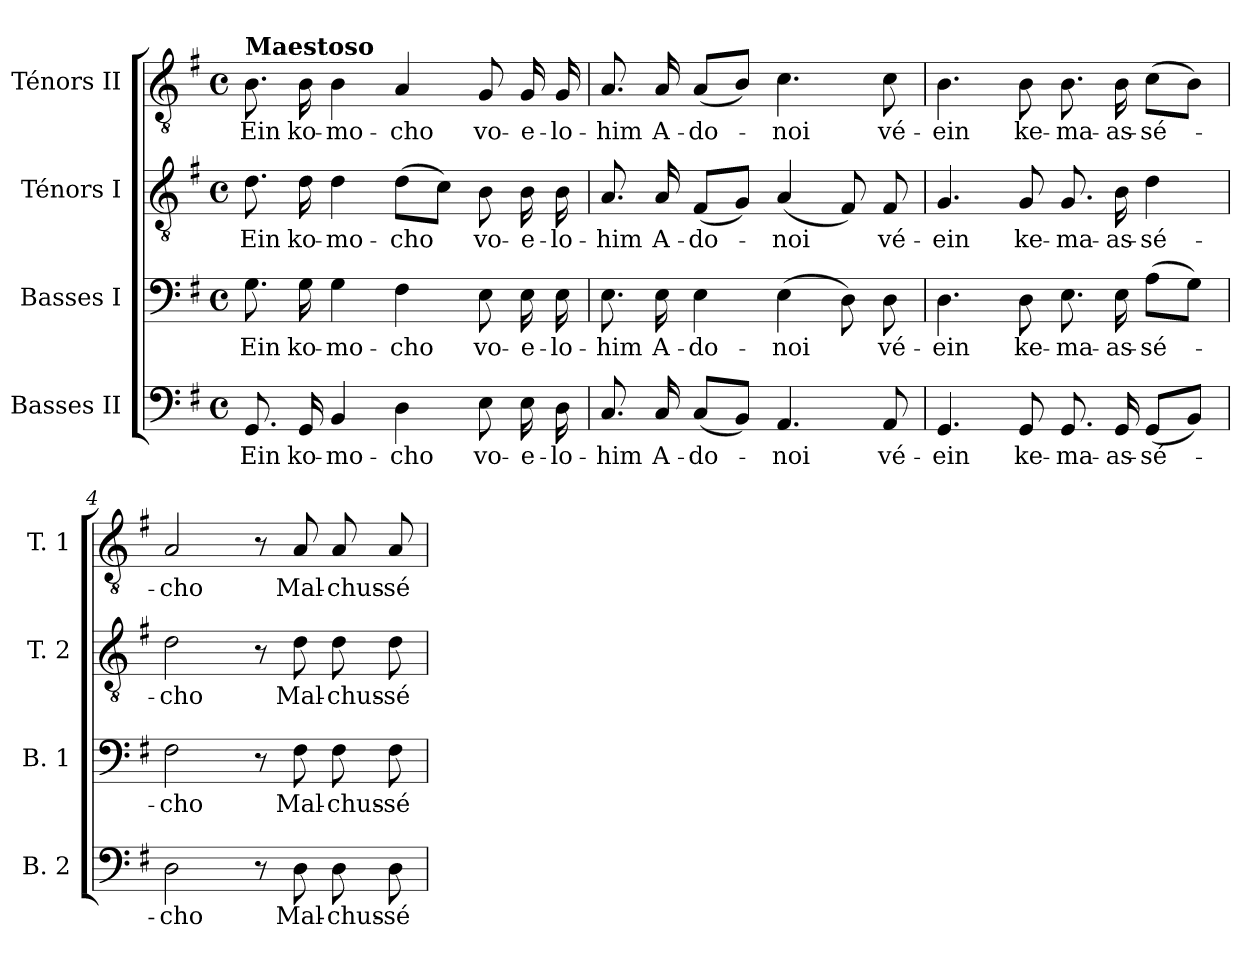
**kern	**text	**kern	**text	**kern	**text	**kern	**text
*part4	*part4	*part3	*part3	*part2	*part2	*part1	*part1
*staff4	*staff4	*staff3	*staff3	*staff2	*staff2	*staff1	*staff1
*I"Basses II	*	*I"Basses I	*	*I"Ténors I	*	*I"Ténors II	*
*I'B. 2	*	*I'B. 1	*	*I'T. 2	*	*I'T. 1	*
!!LO:PB:g=z
*clefF4	*	*clefF4	*	*clefGv2	*	*clefGv2	*
*	*	*	*	*ITrd7c12	*	*ITrd7c12	*
*k[f#]	*	*k[f#]	*	*k[f#]	*	*k[f#]	*
*G:	*	*G:	*	*G:	*	*G:	*
*M4/4	*	*M4/4	*	*M4/4	*	*M4/4	*
*met(c)	*	*met(c)	*	*met(c)	*	*met(c)	*
*MM70	*	*MM70	*	*MM70	*	*MM70	*
=1	=1	=1	=1	=1	=1	=1	=1
!	!LO:LY:b:color=#000000	!	!	!	!	!	!
!	!	!	!LO:LY:b:color=#000000	!	!	!	!
!	!	!	!	!	!LO:LY:b:color=#000000	!	!
!	!	!	!	!	!	!LO:TX:a:B:t=Maestoso	!
!	!	!	!	!	!	!	!LO:LY:b:color=#000000
8.GGi/	Ein	8.Gi\	Ein	8.Di\	Ein	8.BBi\	Ein
!	!LO:LY:b:color=#000000	!	!	!	!	!	!
!	!	!	!LO:LY:b:color=#000000	!	!	!	!
!	!	!	!	!	!LO:LY:b:color=#000000	!	!
!	!	!	!	!	!	!	!LO:LY:b:color=#000000
16GGi/	ko-	16Gi\	ko-	16Di\	ko-	16BBi\	ko-
!	!LO:LY:b:color=#000000	!	!	!	!	!	!
!	!	!	!LO:LY:b:color=#000000	!	!	!	!
!	!	!	!	!	!LO:LY:b:color=#000000	!	!
!	!	!	!	!	!	!	!LO:LY:b:color=#000000
4BBi/	-mo-	4Gi\	-mo-	4Di\	-mo-	4BBi\	-mo-
!	!LO:LY:b:color=#000000	!	!	!	!	!	!
!	!	!	!LO:LY:b:color=#000000	!	!	!	!
!	!	!	!	!	!LO:LY:b:color=#000000	!	!
!	!	!	!	!	!	!	!LO:LY:b:color=#000000
4Di\	-cho	4F#i\	-cho	(8Di\L	-cho	4AAi/	-cho
.	.	.	.	8Ci\J)	.	.	.
!	!LO:LY:b:color=#000000	!	!	!	!	!	!
!	!	!	!LO:LY:b:color=#000000	!	!	!	!
!	!	!	!	!	!LO:LY:b:color=#000000	!	!
!	!	!	!	!	!	!	!LO:LY:b:color=#000000
8Ei\	vo-	8Ei\	vo-	8BBi\	vo-	8GGi/	vo-
!	!LO:LY:b:color=#000000	!	!	!	!	!	!
!	!	!	!LO:LY:b:color=#000000	!	!	!	!
!	!	!	!	!	!LO:LY:b:color=#000000	!	!
!	!	!	!	!	!	!	!LO:LY:b:color=#000000
16Ei\	-e-	16Ei\	-e-	16BBi\	-e-	16GGi/	-e-
!	!LO:LY:b:color=#000000	!	!	!	!	!	!
!	!	!	!LO:LY:b:color=#000000	!	!	!	!
!	!	!	!	!	!LO:LY:b:color=#000000	!	!
!	!	!	!	!	!	!	!LO:LY:b:color=#000000
16Di\	-lo-	16Ei\	-lo-	16BBi\	-lo-	16GGi/	-lo-
=2	=2	=2	=2	=2	=2	=2	=2
!	!LO:LY:b:color=#000000	!	!	!	!	!	!
!	!	!	!LO:LY:b:color=#000000	!	!	!	!
!	!	!	!	!	!LO:LY:b:color=#000000	!	!
!	!	!	!	!	!	!	!LO:LY:b:color=#000000
8.Ci/	-him	8.Ei\	-him	8.AAi/	-him	8.AAi/	-him
!	!LO:LY:b:color=#000000	!	!	!	!	!	!
!	!	!	!LO:LY:b:color=#000000	!	!	!	!
!	!	!	!	!	!LO:LY:b:color=#000000	!	!
!	!	!	!	!	!	!	!LO:LY:b:color=#000000
16Ci/	A-	16Ei\	A-	16AAi/	A-	16AAi/	A-
!	!LO:LY:b:color=#000000	!	!	!	!	!	!
!	!	!	!LO:LY:b:color=#000000	!	!	!	!
!	!	!	!	!	!LO:LY:b:color=#000000	!	!
!	!	!	!	!	!	!	!LO:LY:b:color=#000000
(8Ci/L	-do-	4Ei\	-do-	(8FF#i/L	-do-	(8AAi/L	-do-
8BBi/J)	.	.	.	8GGi/J)	.	8BBi/J)	.
!	!LO:LY:b:color=#000000	!	!	!	!	!	!
!	!	!	!LO:LY:b:color=#000000	!	!	!	!
!	!	!	!	!	!LO:LY:b:color=#000000	!	!
!	!	!	!	!	!	!	!LO:LY:b:color=#000000
4.AAi/	-noi	(4Ei\	-noi	(4AAi/	-noi	4.Ci\	-noi
.	.	8Di\)	.	8FF#i/)	.	.	.
!	!LO:LY:b:color=#000000	!	!	!	!	!	!
!	!	!	!LO:LY:b:color=#000000	!	!	!	!
!	!	!	!	!	!LO:LY:b:color=#000000	!	!
!	!	!	!	!	!	!	!LO:LY:b:color=#000000
8AAi/	vé-	8Di\	vé-	8FF#i/	vé-	8Ci\	vé-
=3	=3	=3	=3	=3	=3	=3	=3
!	!LO:LY:b:color=#000000	!	!	!	!	!	!
!	!	!	!LO:LY:b:color=#000000	!	!	!	!
!	!	!	!	!	!LO:LY:b:color=#000000	!	!
!	!	!	!	!	!	!	!LO:LY:b:color=#000000
4.GGi/	-ein	4.Di\	-ein	4.GGi/	-ein	4.BBi\	-ein
!	!LO:LY:b:color=#000000	!	!	!	!	!	!
!	!	!	!LO:LY:b:color=#000000	!	!	!	!
!	!	!	!	!	!LO:LY:b:color=#000000	!	!
!	!	!	!	!	!	!	!LO:LY:b:color=#000000
8GGi/	ke-	8Di\	ke-	8GGi/	ke-	8BBi\	ke-
!	!LO:LY:b:color=#000000	!	!	!	!	!	!
!	!	!	!LO:LY:b:color=#000000	!	!	!	!
!	!	!	!	!	!LO:LY:b:color=#000000	!	!
!	!	!	!	!	!	!	!LO:LY:b:color=#000000
8.GGi/	-ma-	8.Ei\	-ma-	8.GGi/	-ma-	8.BBi\	-ma-
!	!LO:LY:b:color=#000000	!	!	!	!	!	!
!	!	!	!LO:LY:b:color=#000000	!	!	!	!
!	!	!	!	!	!LO:LY:b:color=#000000	!	!
!	!	!	!	!	!	!	!LO:LY:b:color=#000000
16GGi/	-as-	16Ei\	-as-	16BBi\	-as-	16BBi\	-as-
!	!LO:LY:b:color=#000000	!	!	!	!	!	!
!	!	!	!LO:LY:b:color=#000000	!	!	!	!
!	!	!	!	!	!LO:LY:b:color=#000000	!	!
!	!	!	!	!	!	!	!LO:LY:b:color=#000000
(8GGi/L	-sé-	(8Ai\L	-sé-	4Di\	-sé-	(8Ci\L	-sé-
8BBi/J)	.	8Gi\J)	.	.	.	8BBi\J)	.
=4	=4	=4	=4	=4	=4	=4	=4
!	!LO:LY:b:color=#000000	!	!	!	!	!	!
!	!	!	!LO:LY:b:color=#000000	!	!	!	!
!	!	!	!	!	!LO:LY:b:color=#000000	!	!
!	!	!	!	!	!	!	!LO:LY:b:color=#000000
2Di\	-cho	2F#i\	-cho	2Di\	-cho	2AAi/	-cho
8r	.	8r	.	8r	.	8r	.
!	!LO:LY:b:color=#000000	!	!	!	!	!	!
!	!	!	!LO:LY:b:color=#000000	!	!	!	!
!	!	!	!	!	!LO:LY:b:color=#000000	!	!
!	!	!	!	!	!	!	!LO:LY:b:color=#000000
8Di\	Mal-	8F#i\	Mal-	8Di\	Mal-	8AAi/	Mal-
!	!LO:LY:b:color=#000000	!	!	!	!	!	!
!	!	!	!LO:LY:b:color=#000000	!	!	!	!
!	!	!	!	!	!LO:LY:b:color=#000000	!	!
!	!	!	!	!	!	!	!LO:LY:b:color=#000000
8Di\	-chus-	8F#i\	-chus-	8Di\	-chus-	8AAi/	-chus-
!	!LO:LY:b:color=#000000	!	!	!	!	!	!
!	!	!	!LO:LY:b:color=#000000	!	!	!	!
!	!	!	!	!	!LO:LY:b:color=#000000	!	!
!	!	!	!	!	!	!	!LO:LY:b:color=#000000
8Di\	-sé-	8F#i\	-sé-	8Di\	-sé-	8AAi/	-sé-
=	=	=	=	=	=	=	=
*-	*-	*-	*-	*-	*-	*-	*-
